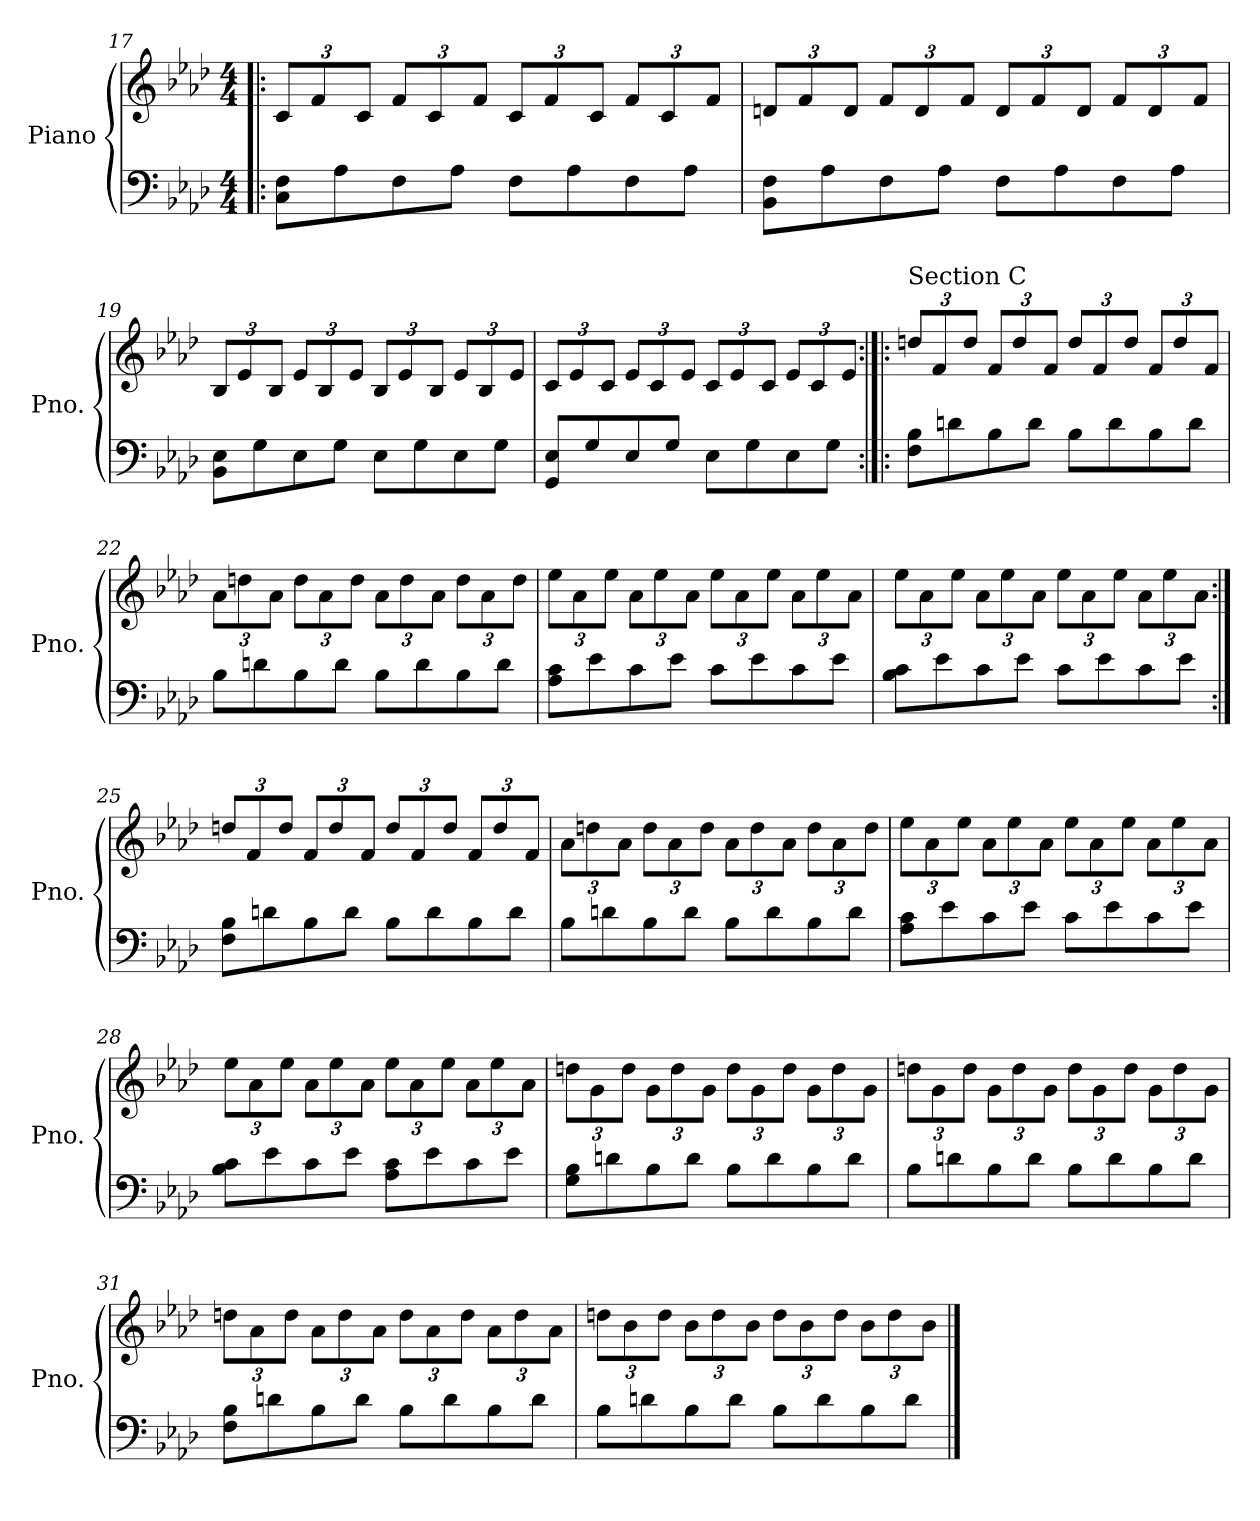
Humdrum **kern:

**kern	**kern
*part1	*part1
*staff2	*staff1
*I"Piano	*
*I'Pno.	*
!!LO:LB:g=z
*clefF4	*clefG2
*k[b-e-a-d-]	*k[b-e-a-d-]
*M4/4	*M4/4
*	*Xbrackettup
=17!|:	=17!|:
8C\ 8F\L	12c/L
.	12f/
8A-\	.
.	12c/J
8F\	12f/L
.	12c/
8A-\J	.
.	12f/J
8F\L	12c/L
.	12f/
8A-\	.
.	12c/J
8F\	12f/L
.	12c/
8A-\J	.
.	12f/J
=18	=18
8BB-\ 8F\L	12dn/L
.	12f/
8A-\	.
.	12d/J
8F\	12f/L
.	12d/
8A-\J	.
.	12f/J
8F\L	12d/L
.	12f/
8A-\	.
.	12d/J
8F\	12f/L
.	12d/
8A-\J	.
.	12f/J
!!LO:LB:g=z
=19	=19
8BB-\ 8E-\L	12B-/L
.	12e-/
8G\	.
.	12B-/J
8E-\	12e-/L
.	12B-/
8G\J	.
.	12e-/J
8E-\L	12B-/L
.	12e-/
8G\	.
.	12B-/J
8E-\	12e-/L
.	12B-/
8G\J	.
.	12e-/J
=20	=20
8GG/ 8E-/L	12c/L
.	12e-/
8G/	.
.	12c/J
8E-/	12e-/L
.	12c/
8G/J	.
.	12e-/J
8E-\L	12c/L
.	12e-/
8G\	.
.	12c/J
8E-\	12e-/L
.	12c/
8G\J	.
.	12e-/J
!!LO:LB:g=z
=21:|!|:	=21:|!|:
!	!LO:TX:a:t=Section C
8F\ 8B-\L	12ddn/L
.	12f/
8dn\	.
.	12dd/J
8B-\	12f/L
.	12dd/
8d\J	.
.	12f/J
8B-\L	12dd/L
.	12f/
8d\	.
.	12dd/J
8B-\	12f/L
.	12dd/
8d\J	.
.	12f/J
=22	=22
8B-\L	12a-\L
.	12ddn\
8dn\	.
.	12a-\J
8B-\	12dd\L
.	12a-\
8d\J	.
.	12dd\J
8B-\L	12a-\L
.	12dd\
8d\	.
.	12a-\J
8B-\	12dd\L
.	12a-\
8d\J	.
.	12dd\J
!!LO:LB:g=z
=23	=23
8A-\ 8c\L	12ee-\L
.	12a-\
8e-\	.
.	12ee-\J
8c\	12a-\L
.	12ee-\
8e-\J	.
.	12a-\J
8c\L	12ee-\L
.	12a-\
8e-\	.
.	12ee-\J
8c\	12a-\L
.	12ee-\
8e-\J	.
.	12a-\J
=24	=24
8B-\ 8c\L	12ee-\L
.	12a-\
8e-\	.
.	12ee-\J
8c\	12a-\L
.	12ee-\
8e-\J	.
.	12a-\J
8c\L	12ee-\L
.	12a-\
8e-\	.
.	12ee-\J
8c\	12a-\L
.	12ee-\
8e-\J	.
.	12a-\J
!!LO:PB:g=z
=25:|!	=25:|!
8F\ 8B-\L	12ddn/L
.	12f/
8dn\	.
.	12dd/J
8B-\	12f/L
.	12dd/
8d\J	.
.	12f/J
8B-\L	12dd/L
.	12f/
8d\	.
.	12dd/J
8B-\	12f/L
.	12dd/
8d\J	.
.	12f/J
=26	=26
8B-\L	12a-\L
.	12ddn\
8dn\	.
.	12a-\J
8B-\	12dd\L
.	12a-\
8d\J	.
.	12dd\J
8B-\L	12a-\L
.	12dd\
8d\	.
.	12a-\J
8B-\	12dd\L
.	12a-\
8d\J	.
.	12dd\J
!!LO:LB:g=z
=27	=27
8A-\ 8c\L	12ee-\L
.	12a-\
8e-\	.
.	12ee-\J
8c\	12a-\L
.	12ee-\
8e-\J	.
.	12a-\J
8c\L	12ee-\L
.	12a-\
8e-\	.
.	12ee-\J
8c\	12a-\L
.	12ee-\
8e-\J	.
.	12a-\J
=28	=28
8B-\ 8c\L	12ee-\L
.	12a-\
8e-\	.
.	12ee-\J
8c\	12a-\L
.	12ee-\
8e-\J	.
.	12a-\J
8A-\ 8c\L	12ee-\L
.	12a-\
8e-\	.
.	12ee-\J
8c\	12a-\L
.	12ee-\
8e-\J	.
.	12a-\J
=29	=29
8G\ 8B-\L	12ddn\L
.	12g\
8dn\	.
.	12dd\J
8B-\	12g\L
.	12dd\
8d\J	.
.	12g\J
8B-\L	12dd\L
.	12g\
8d\	.
.	12dd\J
8B-\	12g\L
.	12dd\
8d\J	.
.	12g\J
!!LO:LB:g=z
=30	=30
8B-\L	12ddn\L
.	12g\
8dn\	.
.	12dd\J
8B-\	12g\L
.	12dd\
8d\J	.
.	12g\J
8B-\L	12dd\L
.	12g\
8d\	.
.	12dd\J
8B-\	12g\L
.	12dd\
8d\J	.
.	12g\J
=31	=31
8F\ 8B-\L	12ddn\L
.	12a-\
8dn\	.
.	12dd\J
8B-\	12a-\L
.	12dd\
8d\J	.
.	12a-\J
8B-\L	12dd\L
.	12a-\
8d\	.
.	12dd\J
8B-\	12a-\L
.	12dd\
8d\J	.
.	12a-\J
!!LO:LB:g=z
=32	=32
8B-\L	12ddn\L
.	12b-\
8dn\	.
.	12dd\J
8B-\	12b-\L
.	12dd\
8d\J	.
.	12b-\J
8B-\L	12dd\L
.	12b-\
8d\	.
.	12dd\J
8B-\	12b-\L
.	12dd\
8d\J	.
.	12b-\J
==	==
*-	*-
